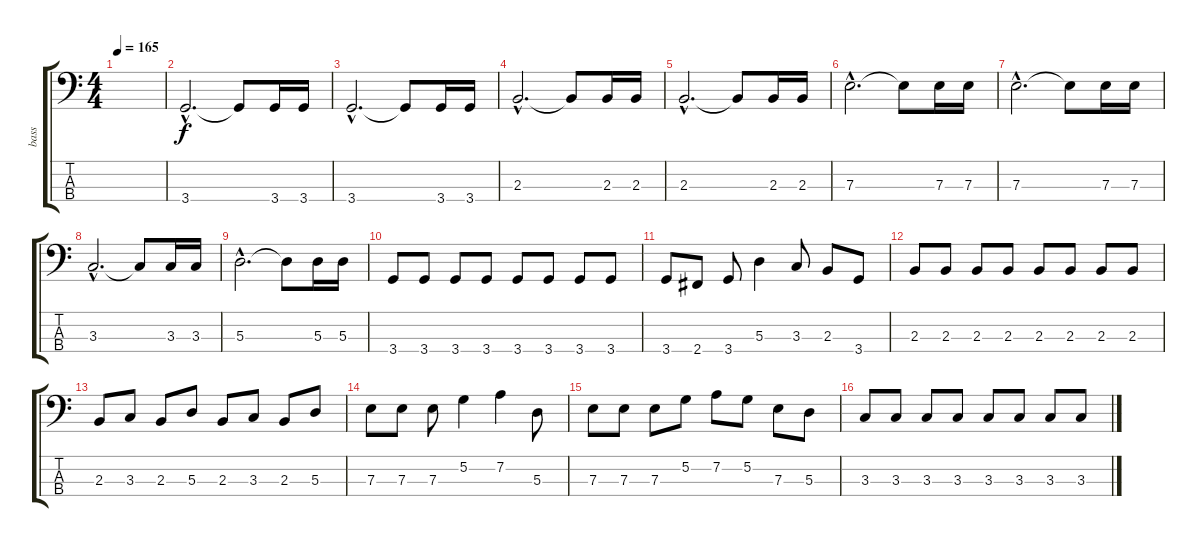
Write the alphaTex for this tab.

\track ("bass" "bass") {instrument electricbasspick}
\staff {score tabs}
\tuning (G2 D2 A1 E1) {hide}
\ts (4 4)
\section ("" "")
\tempo 165
\clef f4
\ks c
|
\section ("" "")
3.4{hac}.2{d} 3.4{t}.8 3.4.16 3.4.16 |
3.4{hac}.2{d} 3.4{t}.8 3.4.16 3.4.16 |
2.3{hac}.2{d} 2.3{t}.8 2.3.16 2.3.16 |
2.3{hac}.2{d} 2.3{t}.8 2.3.16 2.3.16 |
7.3{hac}.2{d} 7.3{t}.8 7.3.16 7.3.16 |
7.3{hac}.2{d} 7.3{t}.8 7.3.16 7.3.16 |
3.3{hac}.2{d} 3.3{t}.8 3.3.16 3.3.16 |
5.3{hac}.2{d} 5.3{t}.8 5.3.16 5.3.16 |
3.4.8 3.4.8 3.4.8 3.4.8 3.4.8 3.4.8 3.4.8 3.4.8 |
3.4.8 2.4.8 3.4.8 5.3.4 3.3.8 2.3.8 3.4.8 |
2.3.8 2.3.8 2.3.8 2.3.8 2.3.8 2.3.8 2.3.8 2.3.8 |
2.3.8 3.3.8 2.3.8 5.3.8 2.3.8 3.3.8 2.3.8 5.3.8 |
7.3.8 7.3.8 7.3.8 5.2.4 7.2.4 5.3.8 |
7.3.8 7.3.8 7.3.8 5.2.8 7.2.8 5.2.8 7.3.8 5.3.8 |
3.3.8 3.3.8 3.3.8 3.3.8 3.3.8 3.3.8 3.3.8 3.3.8
